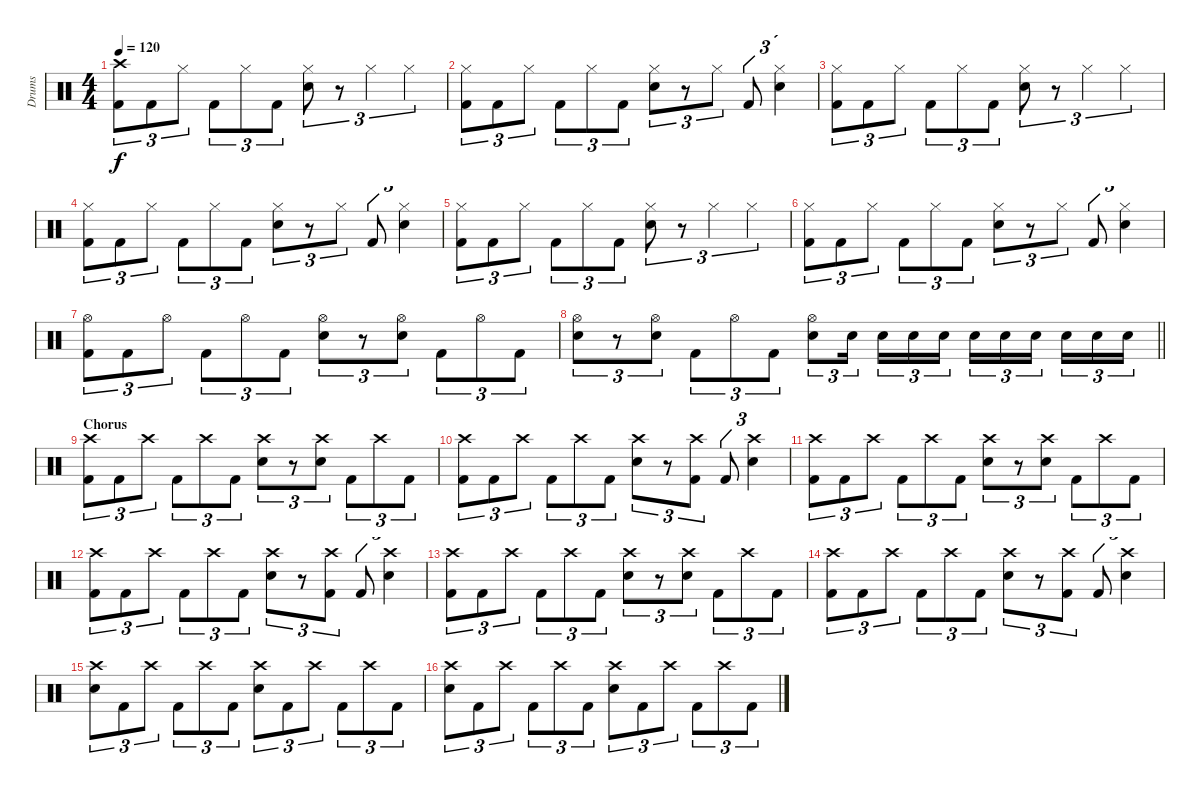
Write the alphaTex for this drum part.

\track ("Drums" "Drums") {instrument percussion}
\staff {score}
\articulation defaults
\ts (4 4)
\tempo 120
\clef neutral
\ks c
("Crash high (hit)" "Kick (hit) 2").8{tu (3 2) dy f} "Kick (hit) 2".8{tu (3 2)} "Hi-Hat (closed)".8{tu (3 2)} "Kick (hit) 2".8{tu (3 2)} "Hi-Hat (closed)".8{tu (3 2)} "Kick (hit) 2".8{tu (3 2)} ("Hi-Hat (closed)" "Electric Snare (hit)").8{tu (3 2)} r.8{tu (3 2)} "Hi-Hat (closed)".4{tu (3 2)} "Hi-Hat (closed)".4{tu (3 2)} |
("Hi-Hat (closed)" "Kick (hit) 2").8{tu (3 2)} "Kick (hit) 2".8{tu (3 2)} "Hi-Hat (closed)".8{tu (3 2)} "Kick (hit) 2".8{tu (3 2)} "Hi-Hat (closed)".8{tu (3 2)} "Kick (hit) 2".8{tu (3 2)} ("Hi-Hat (closed)" "Electric Snare (hit)").8{tu (3 2)} r.8{tu (3 2)} "Hi-Hat (closed)".8{tu (3 2)} "Kick (hit) 2".8{tu (3 2)} ("Hi-Hat (closed)" "Electric Snare (hit)").4{tu (3 2)} |
("Hi-Hat (closed)" "Kick (hit) 2").8{tu (3 2)} "Kick (hit) 2".8{tu (3 2)} "Hi-Hat (closed)".8{tu (3 2)} "Kick (hit) 2".8{tu (3 2)} "Hi-Hat (closed)".8{tu (3 2)} "Kick (hit) 2".8{tu (3 2)} ("Hi-Hat (closed)" "Electric Snare (hit)").8{tu (3 2)} r.8{tu (3 2)} "Hi-Hat (closed)".4{tu (3 2)} "Hi-Hat (closed)".4{tu (3 2)} |
("Hi-Hat (closed)" "Kick (hit) 2").8{tu (3 2)} "Kick (hit) 2".8{tu (3 2)} "Hi-Hat (closed)".8{tu (3 2)} "Kick (hit) 2".8{tu (3 2)} "Hi-Hat (closed)".8{tu (3 2)} "Kick (hit) 2".8{tu (3 2)} ("Hi-Hat (closed)" "Electric Snare (hit)").8{tu (3 2)} r.8{tu (3 2)} "Hi-Hat (closed)".8{tu (3 2)} "Kick (hit) 2".8{tu (3 2)} ("Hi-Hat (closed)" "Electric Snare (hit)").4{tu (3 2)} |
("Hi-Hat (closed)" "Kick (hit) 2").8{tu (3 2)} "Kick (hit) 2".8{tu (3 2)} "Hi-Hat (closed)".8{tu (3 2)} "Kick (hit) 2".8{tu (3 2)} "Hi-Hat (closed)".8{tu (3 2)} "Kick (hit) 2".8{tu (3 2)} ("Hi-Hat (closed)" "Electric Snare (hit)").8{tu (3 2)} r.8{tu (3 2)} "Hi-Hat (closed)".4{tu (3 2)} "Hi-Hat (closed)".4{tu (3 2)} |
("Hi-Hat (closed)" "Kick (hit) 2").8{tu (3 2)} "Kick (hit) 2".8{tu (3 2)} "Hi-Hat (closed)".8{tu (3 2)} "Kick (hit) 2".8{tu (3 2)} "Hi-Hat (closed)".8{tu (3 2)} "Kick (hit) 2".8{tu (3 2)} ("Hi-Hat (closed)" "Electric Snare (hit)").8{tu (3 2)} r.8{tu (3 2)} "Hi-Hat (closed)".8{tu (3 2)} "Kick (hit) 2".8{tu (3 2)} ("Hi-Hat (closed)" "Electric Snare (hit)").4{tu (3 2)} |
("Hi-Hat (open)" "Kick (hit) 2").8{tu (3 2)} "Kick (hit) 2".8{tu (3 2)} "Hi-Hat (open)".8{tu (3 2)} "Kick (hit) 2".8{tu (3 2)} "Hi-Hat (open)".8{tu (3 2)} "Kick (hit) 2".8{tu (3 2)} ("Hi-Hat (open)" "Electric Snare (hit)").8{tu (3 2)} r.8{tu (3 2)} ("Hi-Hat (open)" "Electric Snare (hit)").8{tu (3 2)} "Kick (hit) 2".8{tu (3 2)} "Hi-Hat (open)".8{tu (3 2)} "Kick (hit) 2".8{tu (3 2)} |
\barLineRight lightlight
("Hi-Hat (open)" "Electric Snare (hit)").8{tu (3 2)} r.8{tu (3 2)} ("Hi-Hat (open)" "Electric Snare (hit)").8{tu (3 2)} "Kick (hit) 2".8{tu (3 2)} "Hi-Hat (open)".8{tu (3 2)} "Kick (hit) 2".8{tu (3 2)} ("Hi-Hat (open)" "Electric Snare (hit)").8{tu (3 2)} "Electric Snare (hit)".16{tu (3 2) beam splitsecondary} "Electric Snare (hit)".16{tu (3 2)} "Electric Snare (hit)".16{tu (3 2)} "Electric Snare (hit)".16{tu (3 2)} "Electric Snare (hit)".16{tu (3 2)} "Electric Snare (hit)".16{tu (3 2)} "Electric Snare (hit)".16{tu (3 2) beam splitsecondary} "Electric Snare (hit)".16{tu (3 2)} "Electric Snare (hit)".16{tu (3 2)} "Electric Snare (hit)".16{tu (3 2)} |
\section ("" "Chorus")
("Crash high (hit)" "Kick (hit) 2").8{tu (3 2)} "Kick (hit) 2".8{tu (3 2)} "Crash high (hit)".8{tu (3 2)} "Kick (hit) 2".8{tu (3 2)} "Crash high (hit)".8{tu (3 2)} "Kick (hit) 2".8{tu (3 2)} ("Crash high (hit)" "Electric Snare (hit)").8{tu (3 2)} r.8{tu (3 2)} ("Crash high (hit)" "Electric Snare (hit)").8{tu (3 2)} "Kick (hit) 2".8{tu (3 2)} "Crash high (hit)".8{tu (3 2)} "Kick (hit) 2".8{tu (3 2)} |
("Crash high (hit)" "Kick (hit) 2").8{tu (3 2)} "Kick (hit) 2".8{tu (3 2)} "Crash high (hit)".8{tu (3 2)} "Kick (hit) 2".8{tu (3 2)} "Crash high (hit)".8{tu (3 2)} "Kick (hit) 2".8{tu (3 2)} ("Crash high (hit)" "Electric Snare (hit)").8{tu (3 2)} r.8{tu (3 2)} ("Crash high (hit)" "Kick (hit) 2").8{tu (3 2)} "Kick (hit) 2".8{tu (3 2)} ("Crash high (hit)" "Electric Snare (hit)").4{tu (3 2)} |
("Crash high (hit)" "Kick (hit) 2").8{tu (3 2)} "Kick (hit) 2".8{tu (3 2)} "Crash high (hit)".8{tu (3 2)} "Kick (hit) 2".8{tu (3 2)} "Crash high (hit)".8{tu (3 2)} "Kick (hit) 2".8{tu (3 2)} ("Crash high (hit)" "Electric Snare (hit)").8{tu (3 2)} r.8{tu (3 2)} ("Crash high (hit)" "Electric Snare (hit)").8{tu (3 2)} "Kick (hit) 2".8{tu (3 2)} "Crash high (hit)".8{tu (3 2)} "Kick (hit) 2".8{tu (3 2)} |
("Crash high (hit)" "Kick (hit) 2").8{tu (3 2)} "Kick (hit) 2".8{tu (3 2)} "Crash high (hit)".8{tu (3 2)} "Kick (hit) 2".8{tu (3 2)} "Crash high (hit)".8{tu (3 2)} "Kick (hit) 2".8{tu (3 2)} ("Crash high (hit)" "Electric Snare (hit)").8{tu (3 2)} r.8{tu (3 2)} ("Crash high (hit)" "Kick (hit) 2").8{tu (3 2)} "Kick (hit) 2".8{tu (3 2)} ("Crash high (hit)" "Electric Snare (hit)").4{tu (3 2)} |
("Crash high (hit)" "Kick (hit) 2").8{tu (3 2)} "Kick (hit) 2".8{tu (3 2)} "Crash high (hit)".8{tu (3 2)} "Kick (hit) 2".8{tu (3 2)} "Crash high (hit)".8{tu (3 2)} "Kick (hit) 2".8{tu (3 2)} ("Crash high (hit)" "Electric Snare (hit)").8{tu (3 2)} r.8{tu (3 2)} ("Crash high (hit)" "Electric Snare (hit)").8{tu (3 2)} "Kick (hit) 2".8{tu (3 2)} "Crash high (hit)".8{tu (3 2)} "Kick (hit) 2".8{tu (3 2)} |
("Crash high (hit)" "Kick (hit) 2").8{tu (3 2)} "Kick (hit) 2".8{tu (3 2)} "Crash high (hit)".8{tu (3 2)} "Kick (hit) 2".8{tu (3 2)} "Crash high (hit)".8{tu (3 2)} "Kick (hit) 2".8{tu (3 2)} ("Crash high (hit)" "Electric Snare (hit)").8{tu (3 2)} r.8{tu (3 2)} ("Crash high (hit)" "Kick (hit) 2").8{tu (3 2)} "Kick (hit) 2".8{tu (3 2)} ("Crash high (hit)" "Electric Snare (hit)").4{tu (3 2)} |
("Crash high (hit)" "Electric Snare (hit)").8{tu (3 2)} "Kick (hit) 2".8{tu (3 2)} "Crash high (hit)".8{tu (3 2)} "Kick (hit) 2".8{tu (3 2)} "Crash high (hit)".8{tu (3 2)} "Kick (hit) 2".8{tu (3 2)} ("Crash high (hit)" "Electric Snare (hit)").8{tu (3 2)} "Kick (hit) 2".8{tu (3 2)} "Crash high (hit)".8{tu (3 2)} "Kick (hit) 2".8{tu (3 2)} "Crash high (hit)".8{tu (3 2)} "Kick (hit) 2".8{tu (3 2)} |
("Crash high (hit)" "Electric Snare (hit)").8{tu (3 2)} "Kick (hit) 2".8{tu (3 2)} "Crash high (hit)".8{tu (3 2)} "Kick (hit) 2".8{tu (3 2)} "Crash high (hit)".8{tu (3 2)} "Kick (hit) 2".8{tu (3 2)} ("Crash high (hit)" "Electric Snare (hit)").8{tu (3 2)} "Kick (hit) 2".8{tu (3 2)} "Crash high (hit)".8{tu (3 2)} "Kick (hit) 2".8{tu (3 2)} "Crash high (hit)".8{tu (3 2)} "Kick (hit) 2".8{tu (3 2)}
